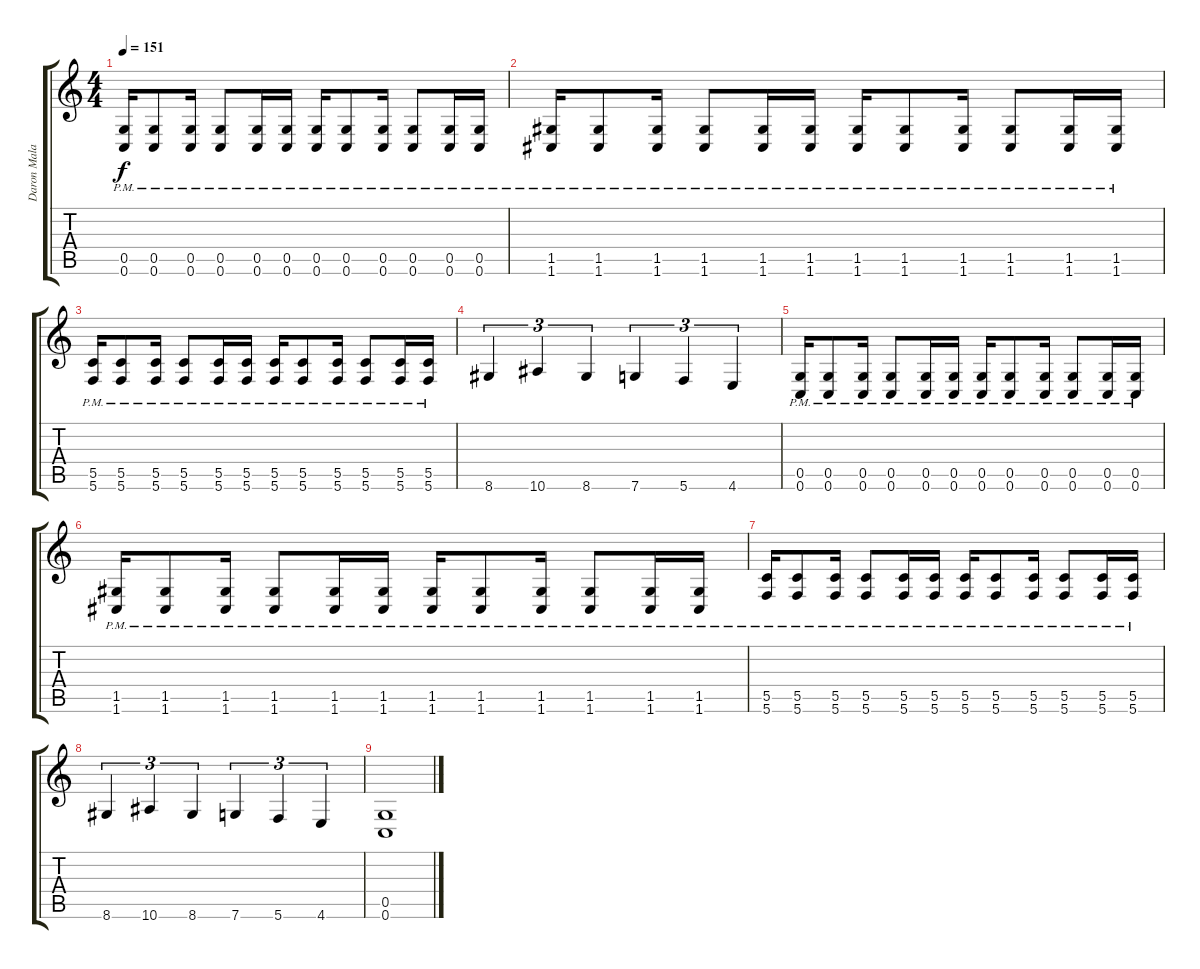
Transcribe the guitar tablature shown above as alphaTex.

\track ("Daron Malakian" "Daron Mala") {instrument distortionguitar}
\staff {score tabs}
\tuning (D4 A3 F3 C3 G2 C2) {hide}
\ts (4 4)
\tempo 151
\clef g2
\ks c
(0.5{pm} 0.6{pm}).16{dy f} (0.5{pm} 0.6{pm}).8 (0.5{pm} 0.6{pm}).16 (0.5{pm} 0.6{pm}).8 (0.5{pm} 0.6{pm}).16 (0.5{pm} 0.6{pm}).16 (0.5{pm} 0.6{pm}).16 (0.5{pm} 0.6{pm}).8 (0.5{pm} 0.6{pm}).16 (0.5{pm} 0.6{pm}).8 (0.5{pm} 0.6{pm}).16 (0.5{pm} 0.6{pm}).16 |
(1.5{pm} 1.6{pm}).16 (1.5{pm} 1.6{pm}).8 (1.5{pm} 1.6{pm}).16 (1.5{pm} 1.6{pm}).8 (1.5{pm} 1.6{pm}).16 (1.5{pm} 1.6{pm}).16 (1.5{pm} 1.6{pm}).16 (1.5{pm} 1.6{pm}).8 (1.5{pm} 1.6{pm}).16 (1.5{pm} 1.6{pm}).8 (1.5{pm} 1.6{pm}).16 (1.5{pm} 1.6{pm}).16 |
(5.5{pm} 5.6{pm}).16 (5.5{pm} 5.6{pm}).8 (5.5{pm} 5.6{pm}).16 (5.5{pm} 5.6{pm}).8 (5.5{pm} 5.6{pm}).16 (5.5{pm} 5.6{pm}).16 (5.5{pm} 5.6{pm}).16 (5.5{pm} 5.6{pm}).8 (5.5{pm} 5.6{pm}).16 (5.5{pm} 5.6{pm}).8 (5.5{pm} 5.6{pm}).16 (5.5{pm} 5.6{pm}).16 |
8.6.4{tu (3 2)} 10.6.4{tu (3 2)} 8.6.4{tu (3 2)} 7.6.4{tu (3 2)} 5.6.4{tu (3 2)} 4.6.4{tu (3 2)} |
(0.5{pm} 0.6{pm}).16 (0.5{pm} 0.6{pm}).8 (0.5{pm} 0.6{pm}).16 (0.5{pm} 0.6{pm}).8 (0.5{pm} 0.6{pm}).16 (0.5{pm} 0.6{pm}).16 (0.5{pm} 0.6{pm}).16 (0.5{pm} 0.6{pm}).8 (0.5{pm} 0.6{pm}).16 (0.5{pm} 0.6{pm}).8 (0.5{pm} 0.6{pm}).16 (0.5{pm} 0.6{pm}).16 |
(1.5{pm} 1.6{pm}).16 (1.5{pm} 1.6{pm}).8 (1.5{pm} 1.6{pm}).16 (1.5{pm} 1.6{pm}).8 (1.5{pm} 1.6{pm}).16 (1.5{pm} 1.6{pm}).16 (1.5{pm} 1.6{pm}).16 (1.5{pm} 1.6{pm}).8 (1.5{pm} 1.6{pm}).16 (1.5{pm} 1.6{pm}).8 (1.5{pm} 1.6{pm}).16 (1.5{pm} 1.6{pm}).16 |
(5.5{pm} 5.6{pm}).16 (5.5{pm} 5.6{pm}).8 (5.5{pm} 5.6{pm}).16 (5.5{pm} 5.6{pm}).8 (5.5{pm} 5.6{pm}).16 (5.5{pm} 5.6{pm}).16 (5.5{pm} 5.6{pm}).16 (5.5{pm} 5.6{pm}).8 (5.5{pm} 5.6{pm}).16 (5.5{pm} 5.6{pm}).8 (5.5{pm} 5.6{pm}).16 (5.5{pm} 5.6{pm}).16 |
8.6.4{tu (3 2)} 10.6.4{tu (3 2)} 8.6.4{tu (3 2)} 7.6.4{tu (3 2)} 5.6.4{tu (3 2)} 4.6.4{tu (3 2)} |
(0.5 0.6).1
